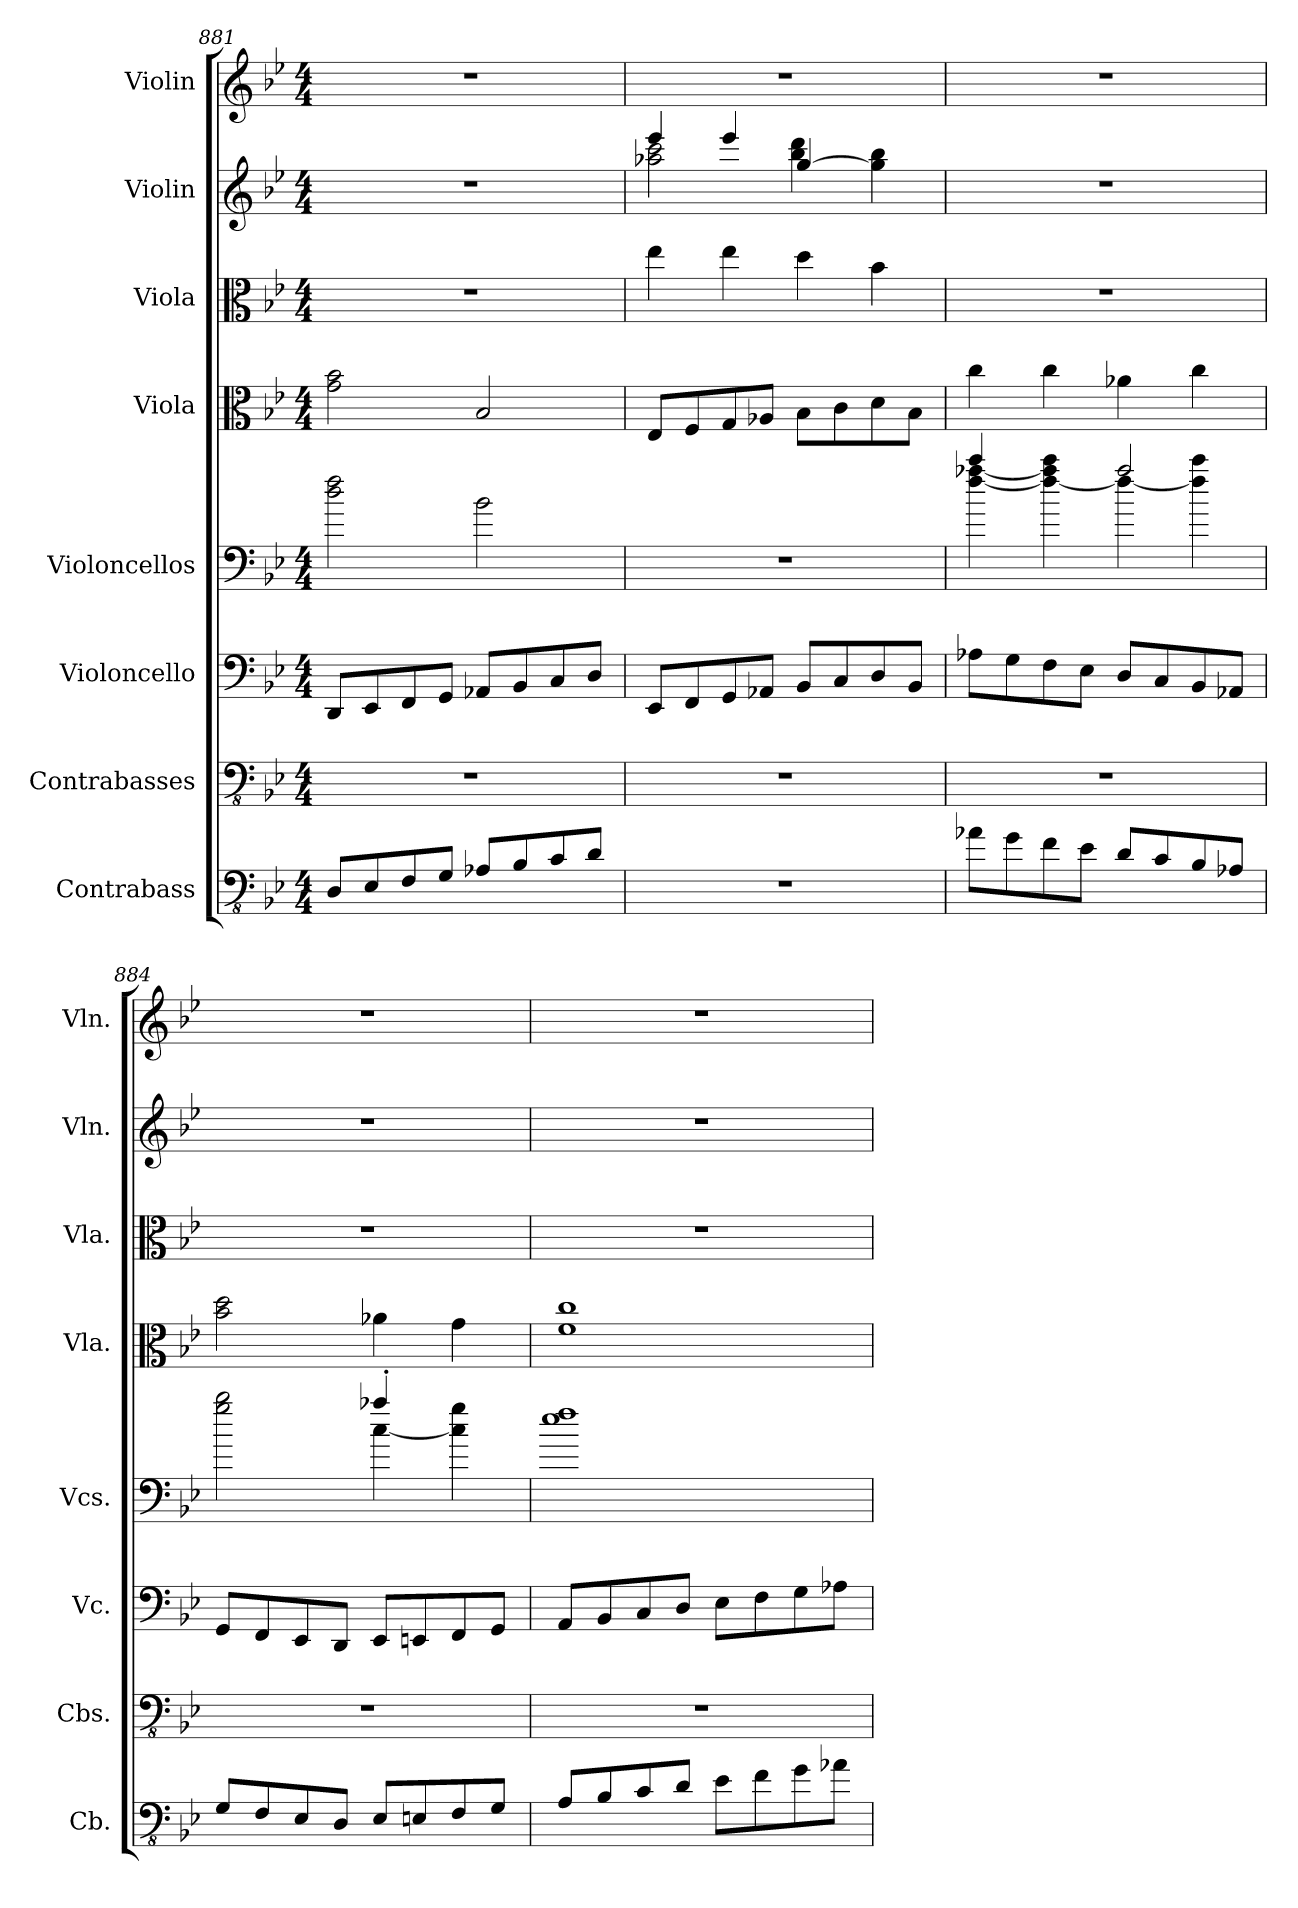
**kern	**kern	**kern	**kern	**kern	**kern	**kern	**kern
*part8	*part7	*part6	*part5	*part4	*part3	*part2	*part1
*staff8	*staff7	*staff6	*staff5	*staff4	*staff3	*staff2	*staff1
*I"Contrabass	*I"Contrabasses	*I"Violoncello	*I"Violoncellos	*I"Viola	*I"Viola	*I"Violin	*I"Violin
*I'Cb.	*I'Cbs.	*I'Vc.	*I'Vcs.	*I'Vla.	*I'Vla.	*I'Vln.	*I'Vln.
*clefFv4	*clefFv4	*clefF4	*clefF4	*clefC3	*clefC3	*clefG2	*clefG2
*ITrd7c12	*	*	*	*	*	*	*
*k[b-e-]	*k[b-e-]	*k[b-e-]	*k[b-e-]	*k[b-e-]	*k[b-e-]	*k[b-e-]	*k[b-e-]
*M4/4	*M4/4	*M4/4	*M4/4	*M4/4	*M4/4	*M4/4	*M4/4
=881	=881	=881	=881	=881	=881	=881	=881
8DDD/L	1r	8DD/L	2dd\ 2ff\	2g\ 2b-\	1r	1r	1r
8EEE-/	.	8EE-/	.	.	.	.	.
8FFF/	.	8FF/	.	.	.	.	.
8GGG/J	.	8GG/J	.	.	.	.	.
8AAA-X/L	.	8AA-X/L	2b-\	2B-/	.	.	.
8BBB-/	.	8BB-/	.	.	.	.	.
8CC/	.	8C/	.	.	.	.	.
8DD/J	.	8D/J	.	.	.	.	.
=882	=882	=882	=882	=882	=882	=882	=882
*	*	*	*	*	*	*^	*
1r	1r	8EE-/L	1r	8E-/L	4ee-\	4eee-/	2aa-X\ 2ccc\	1r
.	.	8FF/	.	8F/	.	.	.	.
.	.	8GG/	.	8G/	4ee-\	4eee-/	.	.
.	.	8AA-X/J	.	8A-X/J	.	.	.	.
.	.	8BB-/L	.	8B-\L	4dd\	[4gg/	4bb-\ 4ddd\	.
.	.	8C/	.	8c\	.	.	.	.
.	.	8D/	.	8d\	4b-\	4gg\] 4bb-\	4ryy	.
.	.	8BB-/J	.	8B-\J	.	.	.	.
*	*	*	*	*	*	*v	*v	*
!!LO:PB:g=z
=883	=883	=883	=883	=883	=883	=883	=883
*	*	*	*^	*	*	*	*
8AA-X\L	1r	8A-X\L	4ccc/	[4ff\ [4aa-X\	4cc\	1r	1r	1r
8GG\	.	8G\	.	.	.	.	.	.
8FF\	.	8F\	4ryy	4ff\_ 4aa-\] 4ccc\	4cc\	.	.	.
8EE-\J	.	8E-\J	.	.	.	.	.	.
8DD/L	.	8D/L	2aa-/	4ff\_	4a-X\	.	.	.
8CC/	.	8C/	.	.	.	.	.	.
8BBB-/	.	8BB-/	.	4ff\] 4ccc\	4cc\	.	.	.
8AAA-X/J	.	8AA-X/J	.	.	.	.	.	.
=884	=884	=884	=884	=884	=884	=884	=884	=884
8GGG/L	1r	8GG/L	2ryy	2gg\ 2bb-\	2b-\ 2dd\	1r	1r	1r
8FFF/	.	8FF/	.	.	.	.	.	.
8EEE-/	.	8EE-/	.	.	.	.	.	.
8DDD/J	.	8DD/J	.	.	.	.	.	.
8EEE-/L	.	8EE-/L	4aa-X'/	[4cc\	4a-X\	.	.	.
8EEEn/	.	8EEn/	.	.	.	.	.	.
8FFF/	.	8FF/	4ryy	4cc\] 4gg\	4g\	.	.	.
8GGG/J	.	8GG/J	.	.	.	.	.	.
*	*	*	*v	*v	*	*	*	*
=885	=885	=885	=885	=885	=885	=885	=885
8AAA/L	1r	8AA/L	1ee- 1ff	1f 1cc	1r	1r	1r
8BBB-/	.	8BB-/	.	.	.	.	.
8CC/	.	8C/	.	.	.	.	.
8DD/J	.	8D/J	.	.	.	.	.
8EE-\L	.	8E-\L	.	.	.	.	.
8FF\	.	8F\	.	.	.	.	.
8GG\	.	8G\	.	.	.	.	.
8AA-X\J	.	8A-X\J	.	.	.	.	.
=	=	=	=	=	=	=	=
*-	*-	*-	*-	*-	*-	*-	*-
